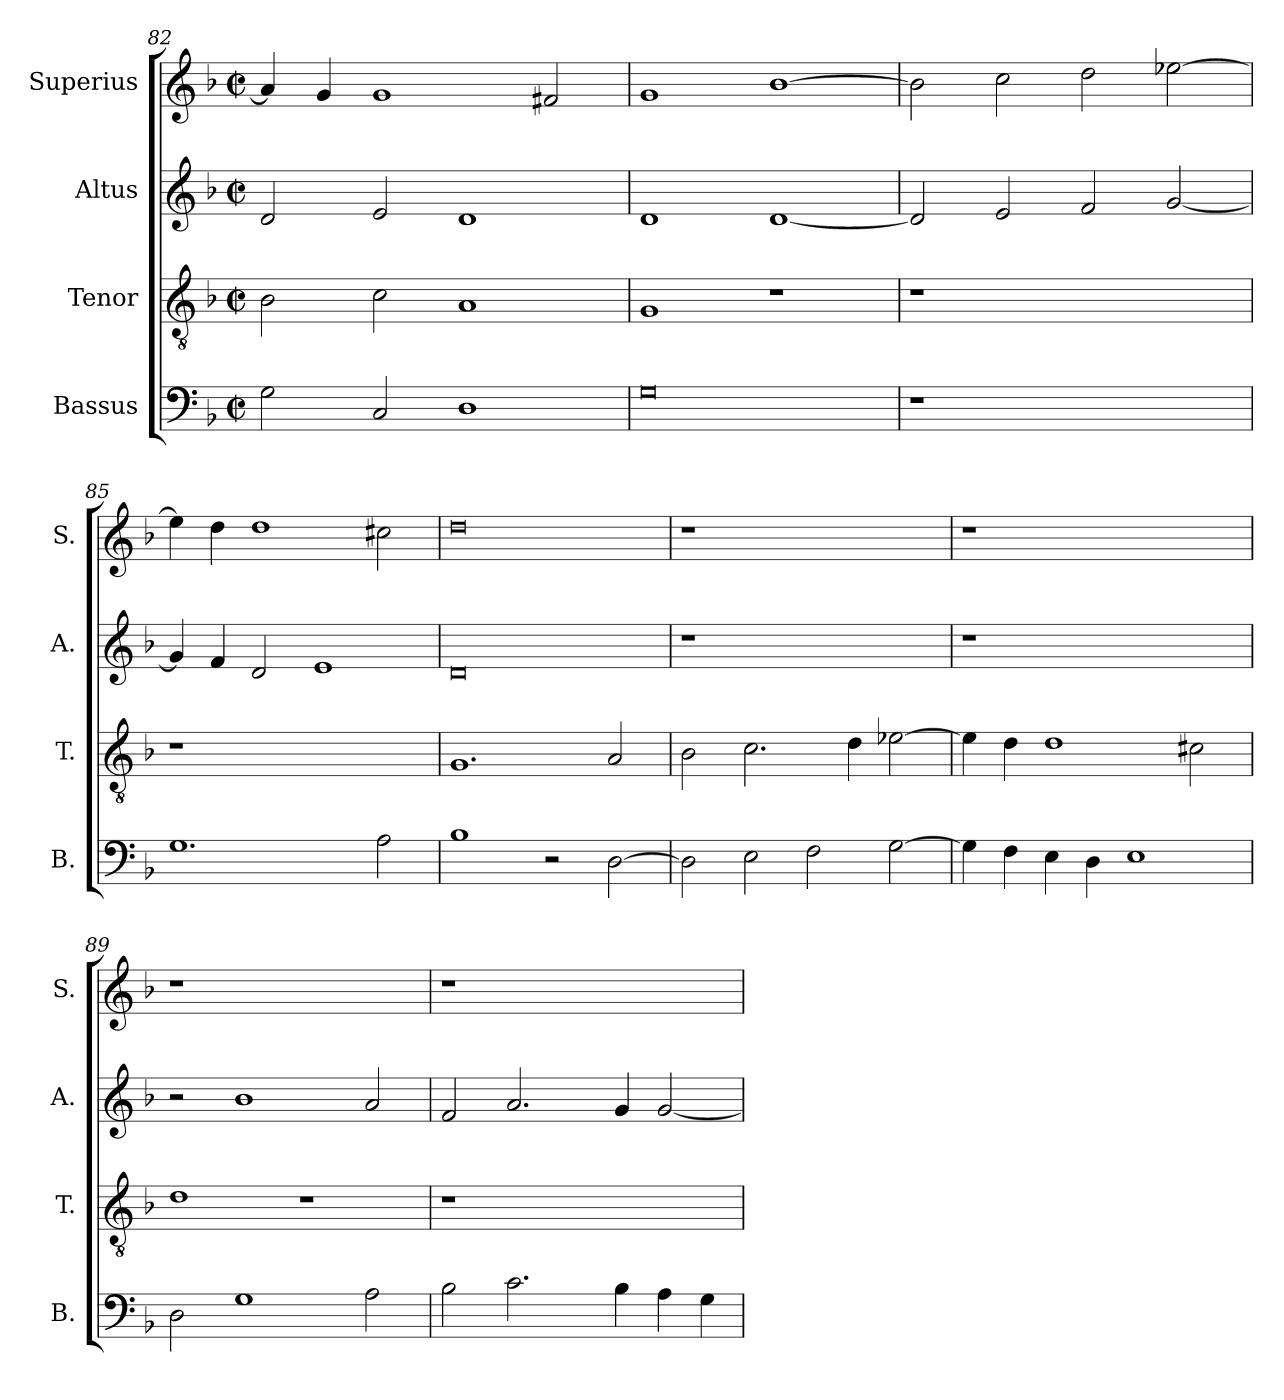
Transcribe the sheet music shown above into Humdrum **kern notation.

**kern	**kern	**kern	**kern
*part4	*part3	*part2	*part1
*staff4	*staff3	*staff2	*staff1
*I"Bassus	*I"Tenor	*I"Altus	*I"Superius
*I'B.	*I'T.	*I'A.	*I'S.
*clefF4	*clefGv2	*clefG2	*clefG2
*	*ITrd7c12	*	*
*k[b-]	*k[b-]	*k[b-]	*k[b-]
*F:	*F:	*F:	*F:
*M2/2	*M2/2	*M2/2	*M2/2
*met(c|)	*met(c|)	*met(c|)	*met(c|)
=82	=82	=82	=82
2Gi\	2BB-i\	2di/	4ai/]
.	.	.	4gi/
2Ci/	2Ci\	2ei/	1gi
1Di	1AAi	1di	.
.	.	.	2f#Xi/
=83	=83	=83	=83
0Gi	1GGi	1di	1gi
.	1r	[<1di	[>1b-i
=84	=84	=84	=84
!LO:N:vis=1	!LO:N:vis=1	!	!
1r	1r	2di/]	2b-i\]
.	.	2ei/	2cci\
1ryy	1ryy	2fi/	2ddi\
.	.	[<2gi/	[>2ee-Xi\
!!LO:LB:g=z
=85	=85	=85	=85
!	!LO:N:vis=1	!	!
1.Gi	1r	4gi/]	4ee-i\]
.	.	4fi/	4ddi\
.	.	2di/	1ddi
.	1ryy	1ei	.
2Ai\	.	.	2cc#Xi\
=86	=86	=86	=86
1B-i	1.GGi	0di	0ddi
2r	.	.	.
[>2Di\	2AAi/	.	.
=87	=87	=87	=87
!	!	!LO:N:vis=1	!LO:N:vis=1
2Di\]	2BB-i\	1r	1r
2Ei\	2.Ci\	.	.
2Fi\	.	1ryy	1ryy
.	4Di\	.	.
[>2Gi\	[>2E-Xi\	.	.
=88	=88	=88	=88
!	!	!LO:N:vis=1	!LO:N:vis=1
4Gi\]	4E-i\]	1r	1r
4Fi\	4Di\	.	.
4Ei\	1Di	.	.
4Di\	.	.	.
1Ei	.	1ryy	1ryy
.	2C#Xi\	.	.
=89	=89	=89	=89
!	!	!	!LO:N:vis=1
2Di\	1Di	2r	1r
1Gi	.	1b-i	.
.	1r	.	1ryy
2Ai\	.	2ai/	.
!!LO:PB:g=z
=90	=90	=90	=90
!	!LO:N:vis=1	!	!LO:N:vis=1
2B-i\	1r	2fi/	1r
2.ci\	.	2.ai/	.
.	1ryy	.	1ryy
4B-i\	.	4gi/	.
4Ai\	.	[<2gi/	.
4Gi\	.	.	.
=	=	=	=
*-	*-	*-	*-
